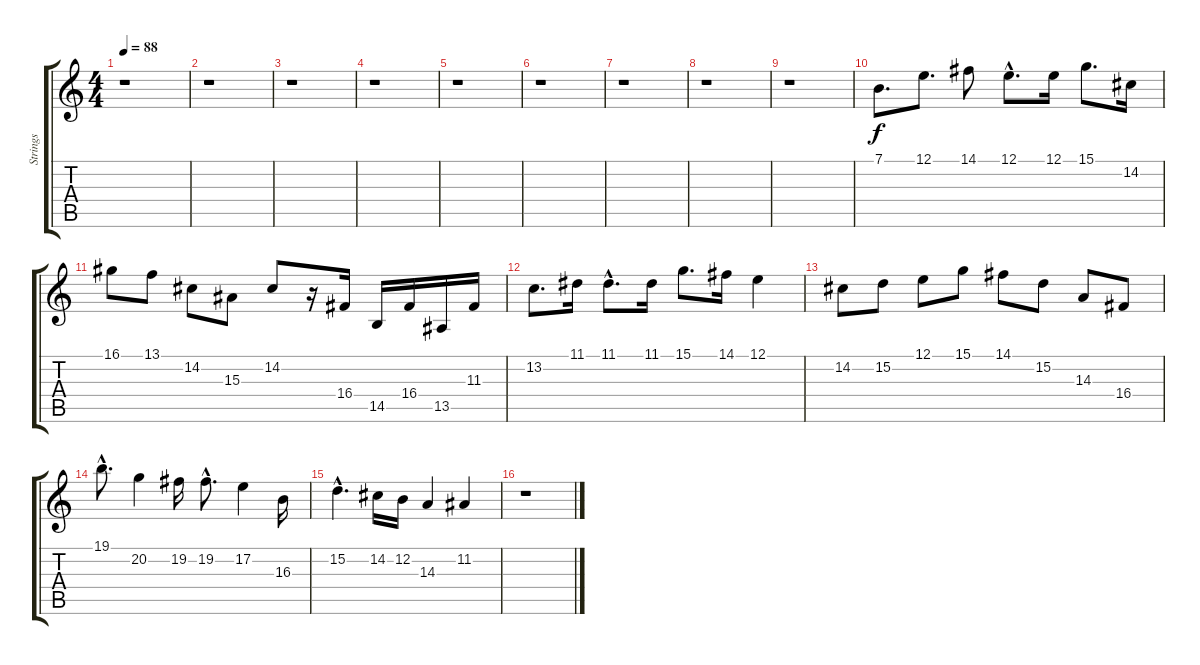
\track ("Strings" "Strings") {instrument tremolostrings}
\staff {score tabs}
\tuning (E4 B3 G3 D3 A2 E2) {hide}
\ts (4 4)
\tempo 88
\clef g2
\ks c
r.1{dy f} |
r.1 |
r.1 |
r.1 |
r.1 |
r.1 |
r.1 |
r.1 |
r.1 |
7.1.8{d} 12.1.8{d} 14.1.8 12.1{hac}.8{d} 12.1.16 15.1.8{d} 14.2.16 |
16.1.8 13.1.8 14.2.8 15.3.8 14.2.8 r.16 16.4.16 14.5.16 16.4.16 13.5.16 11.3.16 |
13.2.8{d} 11.1.16 11.1{hac}.8{d} 11.1.16 15.1.8{d} 14.1.16 12.1.4 |
14.2.8 15.2.8 12.1.8 15.1.8 14.1.8 15.2.8 14.3.8 16.4.8 |
19.1{hac}.8{d} 20.2.4 19.2.16 19.2{hac}.8{d} 17.2.4 16.3.16 |
15.2{hac}.4{d} 14.2.16 12.2.16 14.3.4 11.2.4 |
r.1
